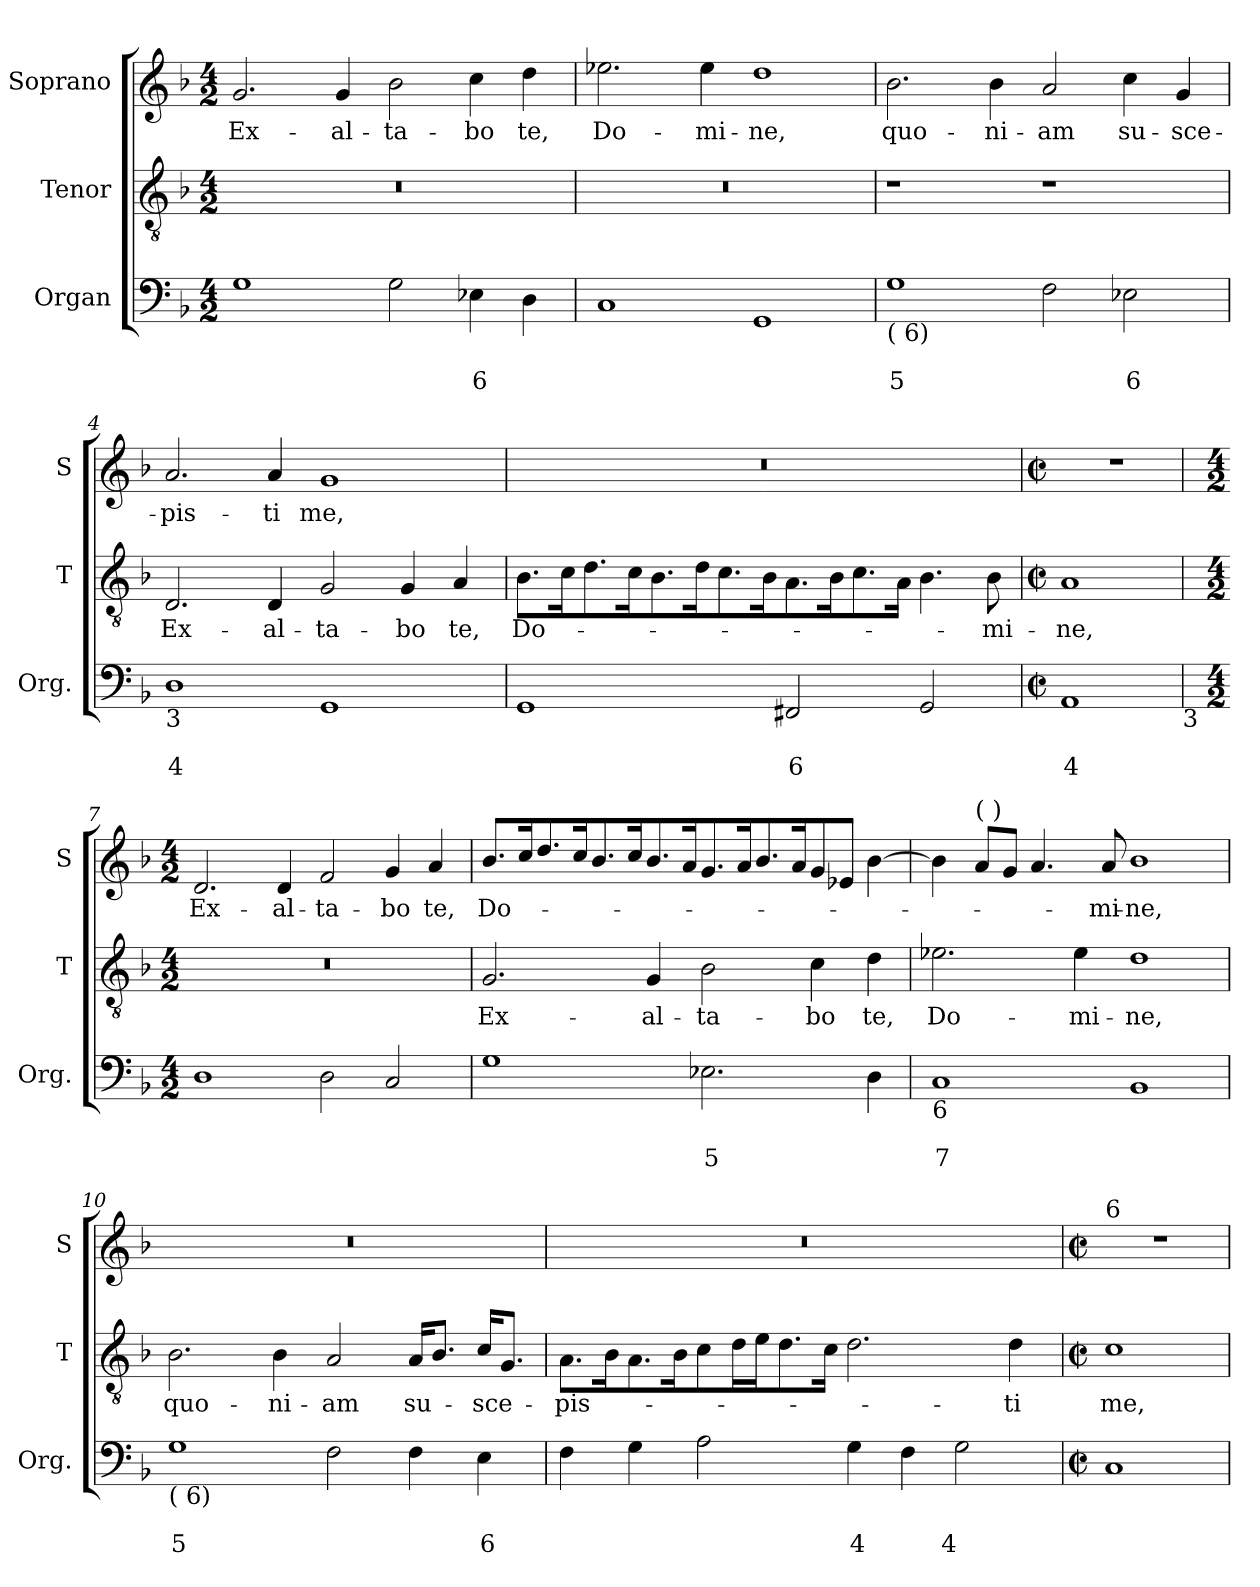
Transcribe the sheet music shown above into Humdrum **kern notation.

**kern	**text	**text	**kern	**text	**kern	**text
*part3	*part3	*part3	*part2	*part2	*part1	*part1
*staff3	*staff3	*staff3	*staff2	*staff2	*staff1	*staff1
*I"Organ	*	*	*I"Tenor	*	*I"Soprano	*
*I'Org.	*	*	*I'T	*	*I'S	*
*clefF4	*	*	*clefGv2	*	*clefG2	*
*k[b-]	*	*	*k[b-]	*	*k[b-]	*
*F:	*	*	*F:	*	*F:	*
*M4/2	*	*	*M4/2	*	*M4/2	*
=1	=1	=1	=1	=1	=1	=1
!	!	!	!	!	!	!LO:LY:b
1G	.	.	0r	.	2.g/	Ex-
!	!	!	!	!	!	!LO:LY:b
.	.	.	.	.	4g/	-al-
!	!	!	!	!	!	!LO:LY:b
2G\	.	.	.	.	2b-\	-ta-
!	!	!LO:LY:b	!	!	!	!LO:LY:b
4E-X\	.	6	.	.	4cc\	-bo
!	!	!	!	!	!	!LO:LY:b
4D\	.	.	.	.	4dd\	te,
=2	=2	=2	=2	=2	=2	=2
!	!	!	!	!	!	!LO:LY:b
1C	.	.	0r	.	2.ee-X\	Do-
!	!	!	!	!	!	!LO:LY:b
.	.	.	.	.	4ee-\	-mi-
!	!	!	!	!	!	!LO:LY:b
1GG	.	.	.	.	1dd	-ne,
=3	=3	=3	=3	=3	=3	=3
!LO:TX:b:t=(         6)	!	!	!	!	!	!
!	!	!LO:LY:b	!	!	!	!LO:LY:b
1G	.	5	1r	.	2.b-\	quo-
!	!	!	!	!	!	!LO:LY:b
.	.	.	.	.	4b-\	-ni-
!	!	!	!	!	!	!LO:LY:b
2F\	.	.	1r	.	2a/	-am
!	!	!LO:LY:b	!	!	!	!LO:LY:b
2E-X\	.	6	.	.	4cc\	su-
!	!	!	!	!	!	!LO:LY:b
.	.	.	.	.	4g/	-sce-
!!LO:LB:g=z
=4	=4	=4	=4	=4	=4	=4
!LO:TX:b:t=3	!	!	!	!	!	!
!	!	!LO:LY:b	!	!LO:LY:b	!	!LO:LY:b
1D	.	4	2.D/	Ex-	2.a/	-pis-
!	!	!	!	!LO:LY:b	!	!LO:LY:b
.	.	.	4D/	-al-	4a/	-ti
!	!	!	!	!LO:LY:b	!	!LO:LY:b
1GG	.	.	2G/	-ta-	1g	me,
!	!	!	!	!LO:LY:b	!	!
.	.	.	4G/	-bo	.	.
!	!	!	!	!LO:LY:b	!	!
.	.	.	4A/	te,	.	.
=5	=5	=5	=5	=5	=5	=5
!	!	!	!	!LO:LY:b	!	!
1GG	.	.	8.B-\L	Do-	0r	.
.	.	.	16c\k	.	.	.
.	.	.	8.d\	.	.	.
.	.	.	16c\k	.	.	.
.	.	.	8.B-\	.	.	.
.	.	.	16d\k	.	.	.
.	.	.	8.c\	.	.	.
.	.	.	16B-\k	.	.	.
!	!	!LO:LY:b	!	!	!	!
2FF#X/	.	6	8.A\	.	.	.
.	.	.	16B-\k	.	.	.
.	.	.	8.c\	.	.	.
.	.	.	16A\Jk	.	.	.
2GG/	.	.	4.B-\	.	.	.
!	!	!	!	!LO:LY:b	!	!
.	.	.	8B-\	-mi-	.	.
=6	=6	=6	=6	=6	=6	=6
*M2/2	*	*	*M2/2	*	*M2/2	*
*met(c|)	*	*	*met(c|)	*	*met(c|)	*
!	!	!LO:LY:b	!	!LO:LY:b	!	!
1AA	.	4	1A	-ne,	1r	.
!LO:TX:b:t=3	!	!	!	!	!	!
=7	=7	=7	=7	=7	=7	=7
*M4/2	*	*	*M4/2	*	*M4/2	*
!	!	!	!	!	!	!LO:LY:b
1D	.	.	0r	.	2.d/	Ex-
!	!	!	!	!	!	!LO:LY:b
.	.	.	.	.	4d/	-al-
!	!	!	!	!	!	!LO:LY:b
2D\	.	.	.	.	2f/	-ta-
!	!	!	!	!	!	!LO:LY:b
2C/	.	.	.	.	4g/	-bo
!	!	!	!	!	!	!LO:LY:b
.	.	.	.	.	4a/	te,
!!LO:LB:g=z
=8	=8	=8	=8	=8	=8	=8
!	!	!	!	!LO:LY:b	!	!LO:LY:b
1G	.	.	2.G/	Ex-	8.b-/L	Do-
.	.	.	.	.	16cc/k	.
.	.	.	.	.	8.dd/	.
.	.	.	.	.	16cc/k	.
.	.	.	.	.	8.b-/	.
.	.	.	.	.	16cc/k	.
!	!	!	!	!LO:LY:b	!	!
.	.	.	4G/	-al-	8.b-/	.
.	.	.	.	.	16a/k	.
!	!	!LO:LY:b	!	!LO:LY:b	!	!
2.E-X\	.	5	2B-\	-ta-	8.g/	.
.	.	.	.	.	16a/k	.
.	.	.	.	.	8.b-/	.
.	.	.	.	.	16a/k	.
!	!	!	!	!LO:LY:b	!	!
.	.	.	4c\	-bo	8g/	.
.	.	.	.	.	8e-X/J	.
!	!	!	!	!LO:LY:b	!	!
4D\	.	.	4d\	te,	[4b-\	.
=9	=9	=9	=9	=9	=9	=9
!LO:TX:b:t=6	!	!	!	!	!	!
!	!	!LO:LY:b	!	!LO:LY:b	!	!
1C	.	7	2.e-X\	Do-	4b-\]	.
!	!	!	!	!	!LO:TX:a:t=( )	!
.	.	.	.	.	8a/L	.
.	.	.	.	.	8g/J	.
.	.	.	.	.	4.a/	.
!	!	!	!	!LO:LY:b	!	!
.	.	.	4e-\	-mi-	.	.
!	!	!	!	!	!	!LO:LY:b
.	.	.	.	.	8a/	-mi-
!	!	!	!	!LO:LY:b	!	!LO:LY:b
1BB-	.	.	1d	-ne,	1b-	-ne,
=10	=10	=10	=10	=10	=10	=10
!LO:TX:b:t=(        6)	!	!	!	!	!	!
!	!	!LO:LY:b	!	!LO:LY:b	!	!
1G	.	5	2.B-\	quo-	0r	.
!	!	!	!	!LO:LY:b	!	!
.	.	.	4B-\	-ni-	.	.
!	!	!	!	!LO:LY:b	!	!
2F\	.	.	2A/	-am	.	.
!	!	!	!	!LO:LY:b	!	!
4F\	.	.	16A/KL	su-	.	.
.	.	.	8.B-/J	.	.	.
!	!	!LO:LY:b	!	!LO:LY:b	!	!
4E\	.	6	16c/KL	-sce-	.	.
.	.	.	8.G/J	.	.	.
!!LO:LB:g=z
=11	=11	=11	=11	=11	=11	=11
!	!	!	!	!LO:LY:b	!	!
4F\	.	.	8.A\L	-pis-	0r	.
.	.	.	16B-\k	.	.	.
4G\	.	.	8.A\	.	.	.
.	.	.	16B-\k	.	.	.
2A\	.	.	8c\	.	.	.
.	.	.	16d\L	.	.	.
.	.	.	16e\J	.	.	.
.	.	.	8.d\	.	.	.
.	.	.	16c\Jk	.	.	.
!	!	!LO:LY:b	!	!	!	!
4G\	.	4	2.d\	.	.	.
4F\	.	.	.	.	.	.
!	!	!LO:LY:b	!	!	!	!
2G\	.	4	.	.	.	.
!	!	!	!	!LO:LY:b	!	!
.	.	.	4d\	-ti	.	.
=12	=12	=12	=12	=12	=12	=12
*M2/2	*	*	*M2/2	*	*M2/2	*
*met(c|)	*	*	*met(c|)	*	*met(c|)	*
!	!	!	!	!	!LO:TX:a:t=6	!
!	!	!	!	!LO:LY:b	!	!
1C	.	.	1c	me,	1r	.
=	=	=	=	=	=	=
*-	*-	*-	*-	*-	*-	*-
